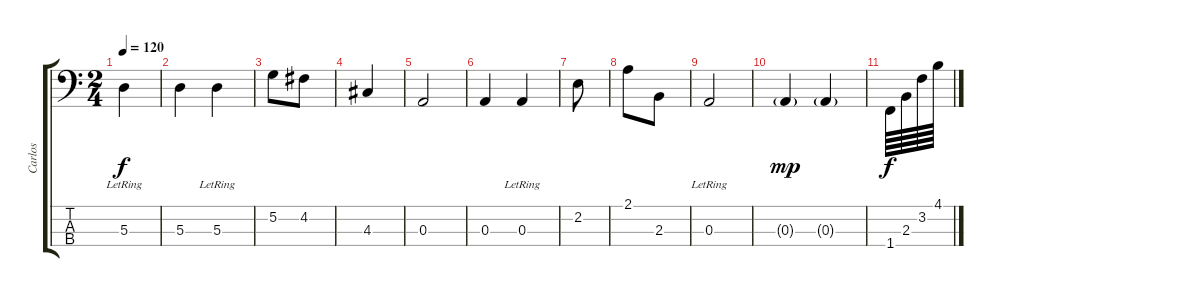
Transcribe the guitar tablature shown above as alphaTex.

\track ("Carlos" "Carlos") {instrument electricbassfinger}
\staff {score tabs}
\tuning (G2 D2 A1 E1) {hide}
\ts (2 4)
\tempo 120
\clef f4
\ks c
5.3{lr}.4{dy f} |
5.3.4 5.3{lr}.4 |
5.2.8 4.2.8 |
4.3.4 |
0.3.2 |
0.3.4 0.3{lr}.4 |
2.2.8 |
2.1.8 2.3.8 |
0.3{lr}.2 |
0.3{g}.4{dy mp} 0.3{g}.4 |
1.4.64{dy f} 2.3.64 3.2.64 4.1.64
